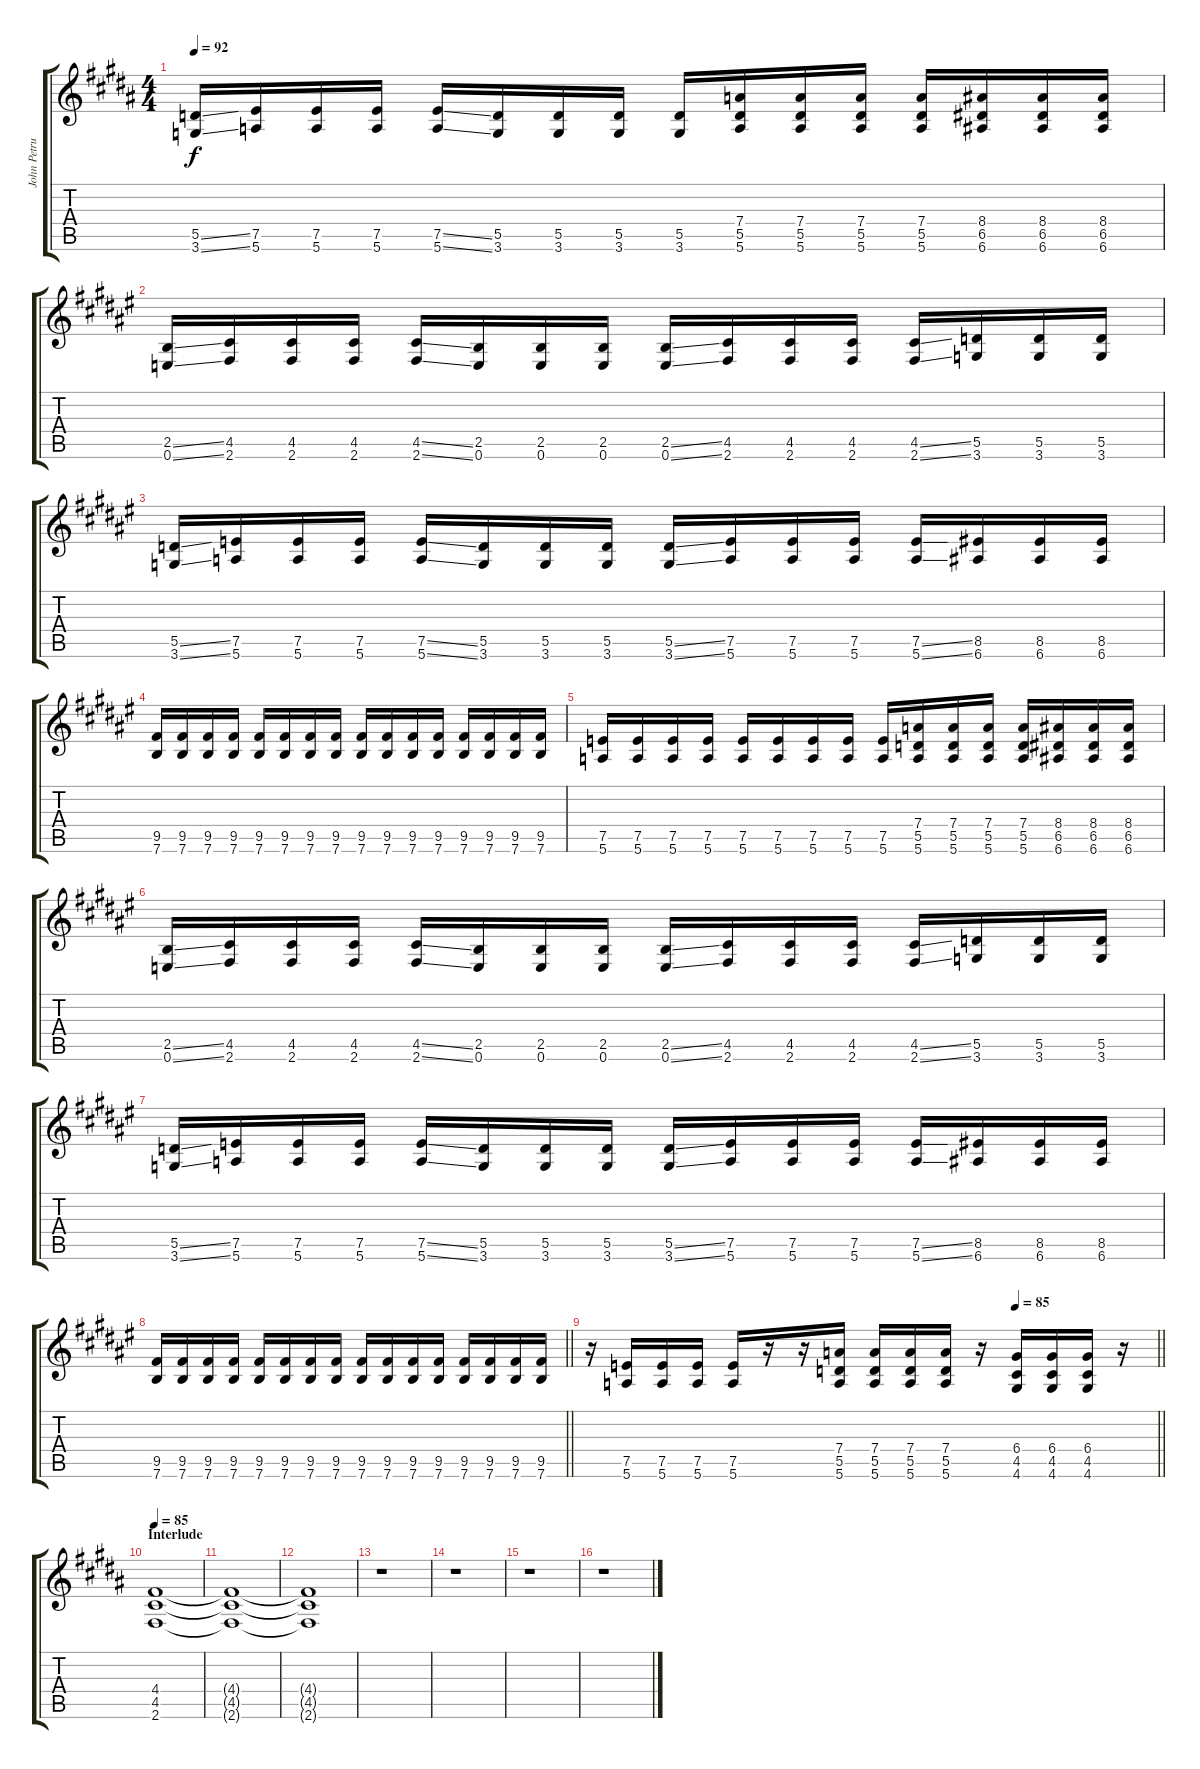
\track ("John Petrucci" "John Petru") {instrument distortionguitar}
\staff {score tabs}
\tuning (E4 B3 G3 D3 A2 E2) {hide}
\ts (4 4)
\tempo 92
\clef g2
\ks b
(5.5{ss} 3.6{ss}).16{dy f} (7.5 5.6).16 (7.5 5.6).16 (7.5 5.6).16 (7.5{ss} 5.6{ss}).16 (5.5 3.6).16 (5.5 3.6).16 (5.5 3.6).16 (5.5 3.6).16 (7.4 5.5 5.6).16 (7.4 5.5 5.6).16 (7.4 5.5 5.6).16 (7.4 5.5 5.6).16 (8.4 6.5 6.6).16 (8.4 6.5 6.6).16 (8.4 6.5 6.6).16 |
\ks f#
(2.5{ss} 0.6{ss}).16 (4.5 2.6).16 (4.5 2.6).16 (4.5 2.6).16 (4.5{ss} 2.6{ss}).16 (2.5 0.6).16 (2.5 0.6).16 (2.5 0.6).16 (2.5{ss} 0.6{ss}).16 (4.5 2.6).16 (4.5 2.6).16 (4.5 2.6).16 (4.5{ss} 2.6{ss}).16 (5.5 3.6).16 (5.5 3.6).16 (5.5 3.6).16 |
(5.5{ss} 3.6{ss}).16 (7.5 5.6).16 (7.5 5.6).16 (7.5 5.6).16 (7.5{ss} 5.6{ss}).16 (5.5 3.6).16 (5.5 3.6).16 (5.5 3.6).16 (5.5{ss} 3.6{ss}).16 (7.5 5.6).16 (7.5 5.6).16 (7.5 5.6).16 (7.5{ss} 5.6{ss}).16 (8.5 6.6).16 (8.5 6.6).16 (8.5 6.6).16 |
(9.5 7.6).16 (9.5 7.6).16 (9.5 7.6).16 (9.5 7.6).16 (9.5 7.6).16 (9.5 7.6).16 (9.5 7.6).16 (9.5 7.6).16 (9.5 7.6).16 (9.5 7.6).16 (9.5 7.6).16 (9.5 7.6).16 (9.5 7.6).16 (9.5 7.6).16 (9.5 7.6).16 (9.5 7.6).16 |
(7.5 5.6).16 (7.5 5.6).16 (7.5 5.6).16 (7.5 5.6).16 (7.5 5.6).16 (7.5 5.6).16 (7.5 5.6).16 (7.5 5.6).16 (7.5 5.6).16 (7.4 5.5 5.6).16 (7.4 5.5 5.6).16 (7.4 5.5 5.6).16 (7.4 5.5 5.6).16 (8.4 6.5 6.6).16 (8.4 6.5 6.6).16 (8.4 6.5 6.6).16 |
(2.5{ss} 0.6{ss}).16 (4.5 2.6).16 (4.5 2.6).16 (4.5 2.6).16 (4.5{ss} 2.6{ss}).16 (2.5 0.6).16 (2.5 0.6).16 (2.5 0.6).16 (2.5{ss} 0.6{ss}).16 (4.5 2.6).16 (4.5 2.6).16 (4.5 2.6).16 (4.5{ss} 2.6{ss}).16 (5.5 3.6).16 (5.5 3.6).16 (5.5 3.6).16 |
(5.5{ss} 3.6{ss}).16 (7.5 5.6).16 (7.5 5.6).16 (7.5 5.6).16 (7.5{ss} 5.6{ss}).16 (5.5 3.6).16 (5.5 3.6).16 (5.5 3.6).16 (5.5{ss} 3.6{ss}).16 (7.5 5.6).16 (7.5 5.6).16 (7.5 5.6).16 (7.5{ss} 5.6{ss}).16 (8.5 6.6).16 (8.5 6.6).16 (8.5 6.6).16 |
\barLineRight lightlight
(9.5 7.6).16 (9.5 7.6).16 (9.5 7.6).16 (9.5 7.6).16 (9.5 7.6).16 (9.5 7.6).16 (9.5 7.6).16 (9.5 7.6).16 (9.5 7.6).16 (9.5 7.6).16 (9.5 7.6).16 (9.5 7.6).16 (9.5 7.6).16 (9.5 7.6).16 (9.5 7.6).16 (9.5 7.6).16 |
\tempo (85 0.75)
\barLineRight lightlight
r.16 (7.5 5.6).16 (7.5 5.6).16 (7.5 5.6).16 (7.5 5.6).16 r.16 r.16 (7.4 5.5 5.6).16 (7.4 5.5 5.6).16 (7.4 5.5 5.6).16 (7.4 5.5 5.6).16 r.16 (6.4 4.5 4.6).16 (6.4 4.5 4.6).16 (6.4 4.5 4.6).16 r.16 |
\section ("" "Interlude")
\tempo 85
\ks b
(4.4 4.5 2.6).1 |
(4.4{t} 4.5{t} 2.6{t}).1{volume 0} |
(4.4{t} 4.5{t} 2.6{t}).1 |
r.1 |
r.1 |
r.1 |
r.1
